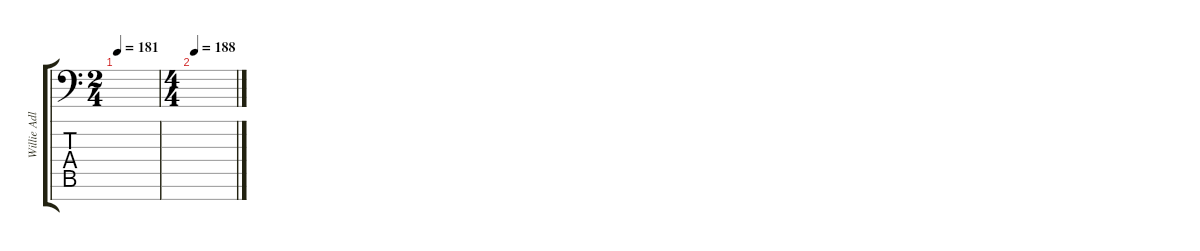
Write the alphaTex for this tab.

\track ("Willie Adler - Rhythm Guitar (" "Willie Adl") {instrument overdrivenguitar}
\staff {score tabs}
\tuning (E4 B3 G3 D3 A2 D2 C-1) {hide}
\ts (2 4)
\tempo 181
\clef f4
\ks c
|
\ts (4 4)
\tempo 188
